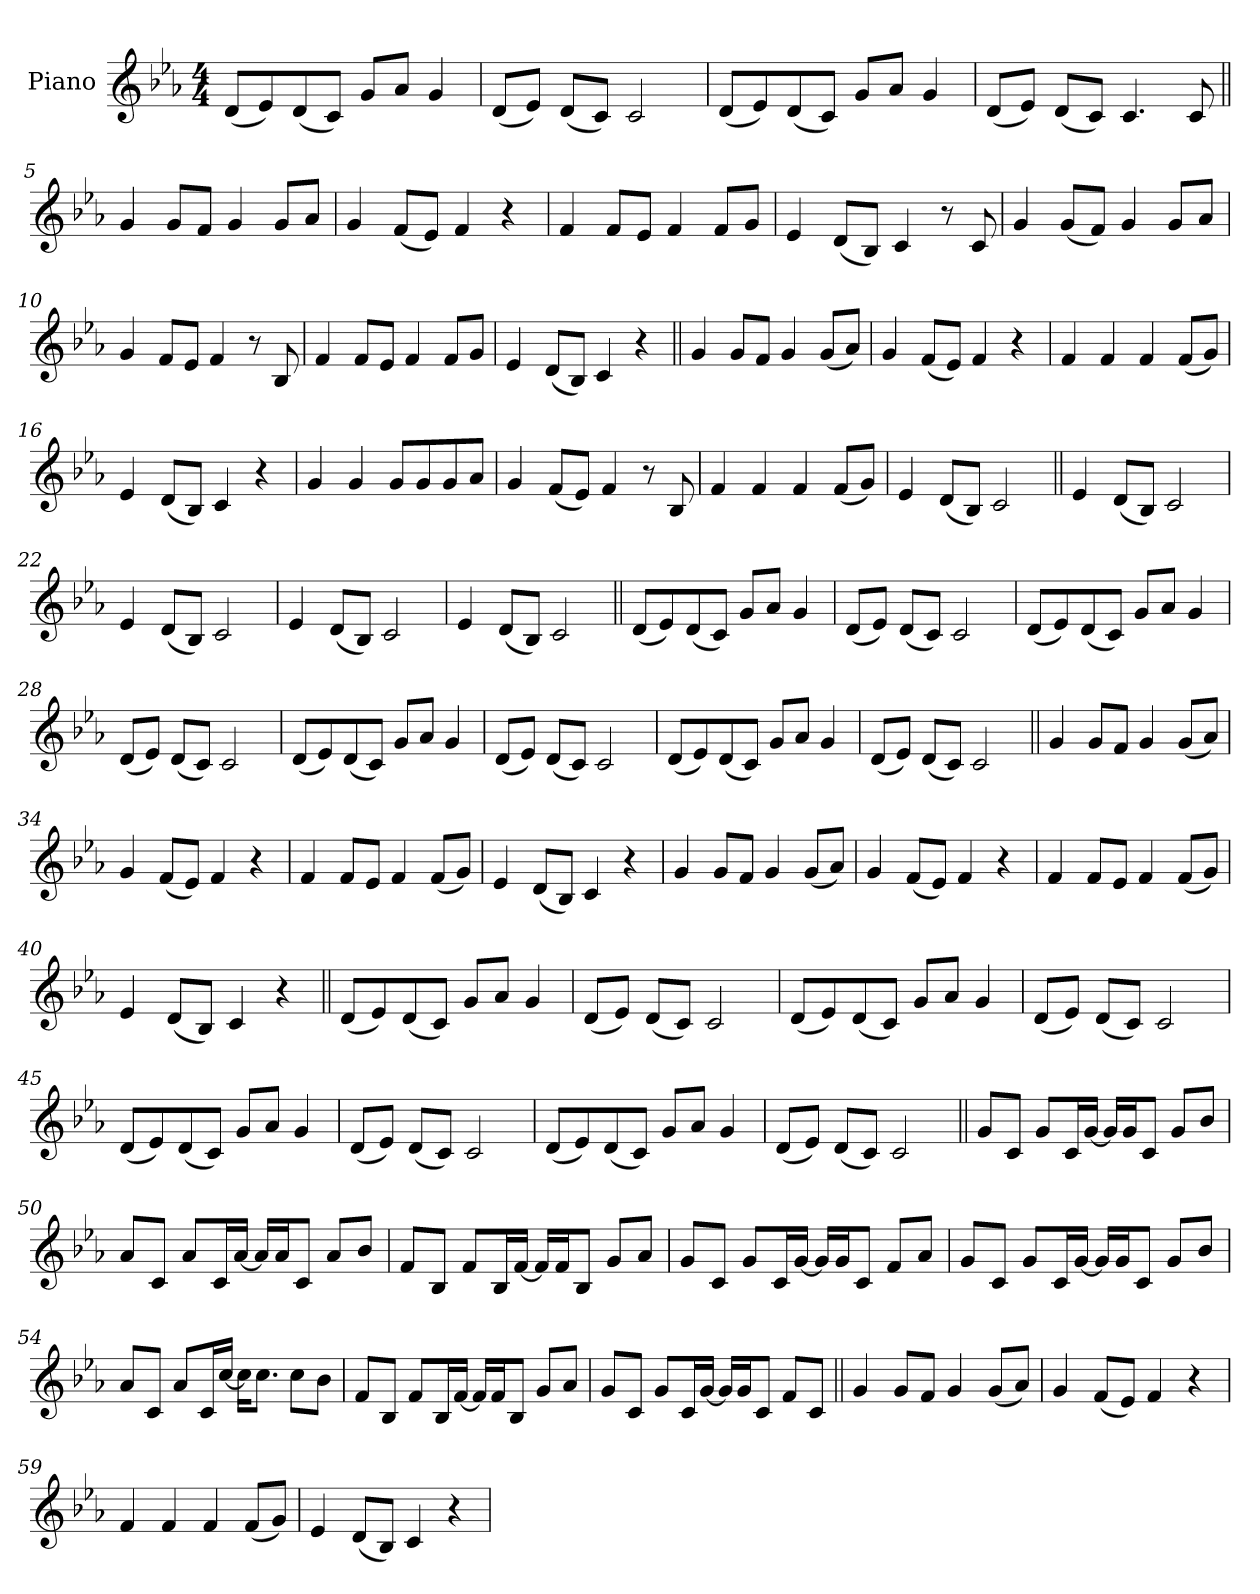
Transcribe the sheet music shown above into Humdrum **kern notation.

**kern
*part1
*staff1
*I"Piano
*I'Pno.
*clefG2
*k[b-e-a-]
*M4/4
*MM130
=1
(8d!L
8e-!)
(8d!
8c!J)
8g!L
8a-!J
4g!
=2
(8d!L
8e-!J)
(8d!L
8c!J)
2c!
=3
(8d!L
8e-!)
(8d!
8c!J)
8g!L
8a-!J
4g!
=4
(8d!L
8e-!J)
(8d!L
8c!J)
4.c!
8c
=5||
4g
8gL
8fJ
4g
8gL
8a-J
=6
4g
(8fL
8e-J)
4f
4r
=7
4f
8fL
8e-J
4f
8fL
8gJ
=8
4e-
(8dL
8B-J)
4c
8r
8c
=9
4g
(8gL
8fJ)
4g
8gL
8a-J
=10
4g
8fL
8e-J
4f
8r
8B-
=11
4f
8fL
8e-J
4f
8fL
8gJ
=12
4e-
(8dL
8B-J)
4c
4r
=13||
4g
8gL
8fJ
4g
(8gL
8a-J)
=14
4g
(8fL
8e-J)
4f
4r
=15
4f
4f
4f
(8fL
8gJ)
=16
4e-
(8dL
8B-J)
4c
4r
=17
4g
4g
8gL
8g
8g
8a-J
=18
4g
(8fL
8e-J)
4f
8r
8B-
=19
4f
4f
4f
(8fL
8gJ)
=20
4e-
(8dL
8B-J)
2c
=21||
4e-
(8dL
8B-J)
2c
=22
4e-
(8dL
8B-J)
2c
=23
4e-
(8dL
8B-J)
2c
=24
4e-
(8dL
8B-J)
2c
=25||
(8d!L
8e-!)
(8d!
8c!J)
8g!L
8a-!J
4g!
=26
(8d!L
8e-!J)
(8d!L
8c!J)
2c!
=27
(8d!L
8e-!)
(8d!
8c!J)
8g!L
8a-!J
4g!
=28
(8d!L
8e-!J)
(8d!L
8c!J)
2c!
=29
(8d!L
8e-!)
(8d!
8c!J)
8g!L
8a-!J
4g!
=30
(8d!L
8e-!J)
(8d!L
8c!J)
2c!
=31
(8d!L
8e-!)
(8d!
8c!J)
8g!L
8a-!J
4g!
=32
(8d!L
8e-!J)
(8d!L
8c!J)
2c!
=33||
4g
8gL
8fJ
4g
(8gL
8a-J)
=34
4g
(8fL
8e-J)
4f
4r
=35
4f
8fL
8e-J
4f
(8fL
8gJ)
=36
4e-
(8dL
8B-J)
4c
4r
=37
4g
8gL
8fJ
4g
(8gL
8a-J)
=38
4g
(8fL
8e-J)
4f
4r
=39
4f
8fL
8e-J
4f
(8fL
8gJ)
=40
4e-
(8dL
8B-J)
4c
4r
=41||
(8d!L
8e-!)
(8d!
8c!J)
8g!L
8a-!J
4g!
=42
(8d!L
8e-!J)
(8d!L
8c!J)
2c!
=43
(8d!L
8e-!)
(8d!
8c!J)
8g!L
8a-!J
4g!
=44
(8d!L
8e-!J)
(8d!L
8c!J)
2c!
=45
(8d!L
8e-!)
(8d!
8c!J)
8g!L
8a-!J
4g!
=46
(8d!L
8e-!J)
(8d!L
8c!J)
2c!
=47
(8d!L
8e-!)
(8d!
8c!J)
8g!L
8a-!J
4g!
=48
(8d!L
8e-!J)
(8d!L
8c!J)
2c!
=49||
8g!L
8c!J
8g!L
16c!L
[16g!JJ
16g!LL]
16g!J
8c!J
8g!L
8b-!J
=50
8a-!L
8c!J
8a-!L
16c!L
[16a-!JJ
16a-!LL]
16a-!J
8c!J
8a-!L
8b-!J
=51
8f!L
8B-!J
8f!L
16B-!L
[16f!JJ
16f!LL]
16f!J
8B-!J
8g!L
8a-!J
=52
8g!L
8c!J
8g!L
16c!L
[16g!JJ
16g!LL]
16g!J
8c!J
8f!L
8a-!J
=53
8g!L
8c!J
8g!L
16c!L
[16g!JJ
16g!LL]
16g!J
8c!J
8g!L
8b-!J
=54
8a-!L
8c!J
8a-!L
16c!L
[16cc!JJ
16cc!KL]
8.cc!J
8cc!L
8b-!J
=55
8f!L
8B-!J
8f!L
16B-!L
[16f!JJ
16f!LL]
16f!J
8B-!J
8g!L
8a-!J
=56
8g!L
8c!J
8g!L
16c!L
[16g!JJ
16g!LL]
16g!J
8c!J
8f!L
8c!J
=57||
4g
8gL
8fJ
4g
(8gL
8a-J)
=58
4g
(8fL
8e-J)
4f
4r
=59
4f
4f
4f
(8fL
8gJ)
=60
4e-
(8dL
8B-J)
4c
4r
=
*-
